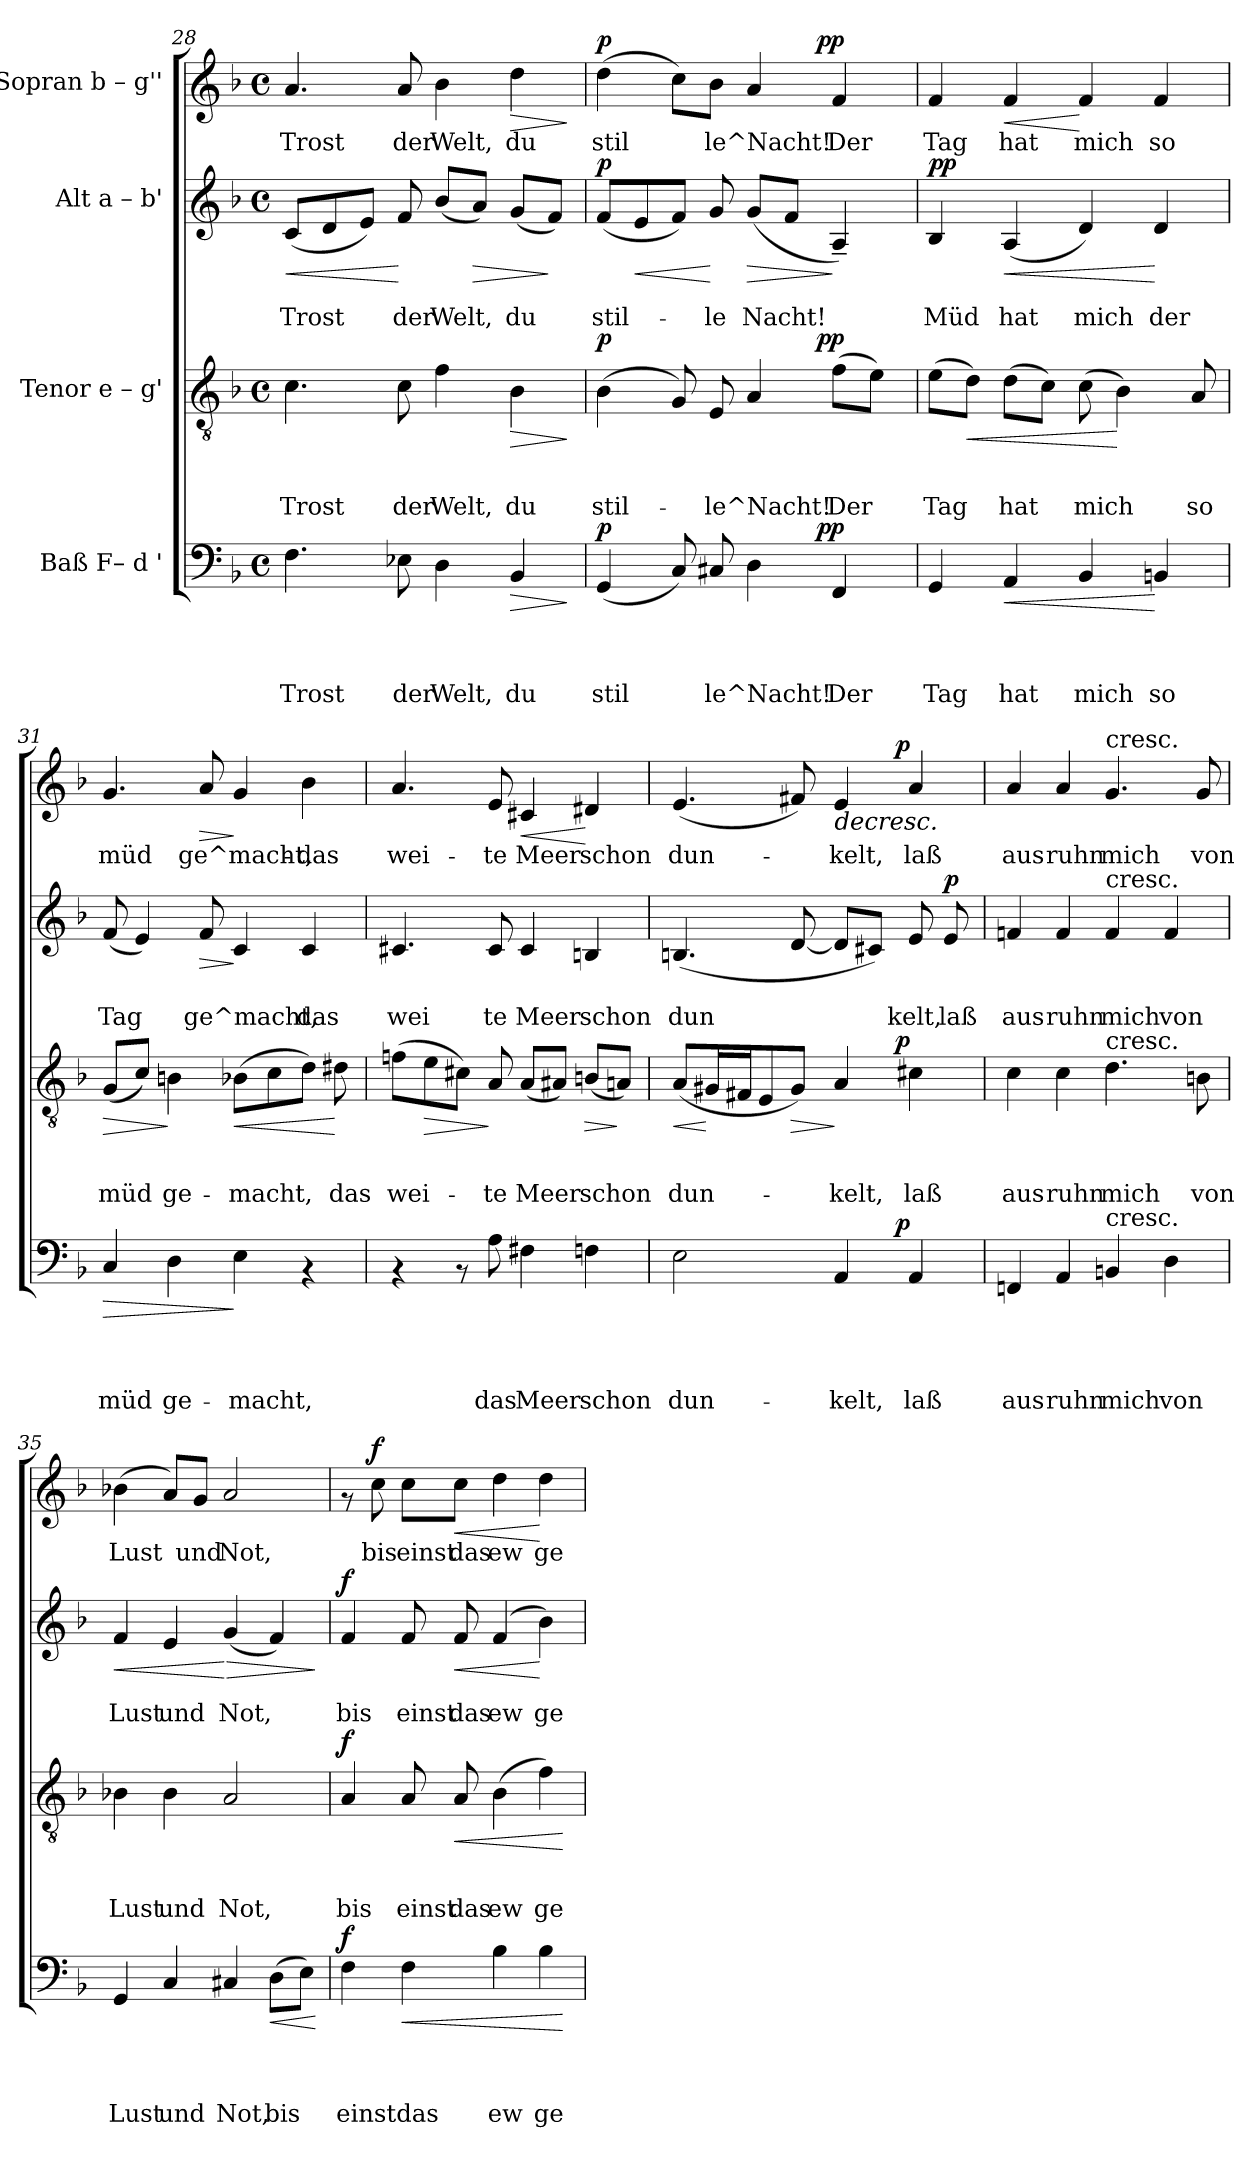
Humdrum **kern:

**kern	**text	**text	**text	**text	**dynam	**kern	**text	**text	**text	**dynam	**kern	**text	**text	**dynam	**kern	**text	**dynam
*part4	*part4	*part4	*part4	*part4	*part4	*part3	*part3	*part3	*part3	*part3	*part2	*part2	*part2	*part2	*part1	*part1	*part1
*staff4	*staff4	*staff4	*staff4	*staff4	*staff4	*staff3	*staff3	*staff3	*staff3	*staff3	*staff2	*staff2	*staff2	*staff2	*staff1	*staff1	*staff1
*I"Baß F– d '	*	*	*	*	*	*I"Tenor e – g'	*	*	*	*	*I"Alt a – b'	*	*	*	*I"Sopran b – g''	*	*
*clefF4	*	*	*	*	*	*clefGv2	*	*	*	*	*clefG2	*	*	*	*clefG2	*	*
*k[b-]	*	*	*	*	*	*k[b-]	*	*	*	*	*k[b-]	*	*	*	*k[b-]	*	*
*F:	*	*	*	*	*	*F:	*	*	*	*	*F:	*	*	*	*F:	*	*
*M4/4	*	*	*	*	*	*M4/4	*	*	*	*	*M4/4	*	*	*	*M4/4	*	*
*met(c)	*	*	*	*	*	*met(c)	*	*	*	*	*met(c)	*	*	*	*met(c)	*	*
=28	=28	=28	=28	=28	=28	=28	=28	=28	=28	=28	=28	=28	=28	=28	=28	=28	=28
!	!	!	!	!LO:LY:b	!	!	!	!	!LO:LY:b	!	!	!	!LO:LY:b	!LO:HP:b	!	!LO:LY:b	!
4.F\	.	.	.	Trost	.	4.c\	.	.	Trost	.	(<8c/L	.	Trost	<	4.a/	Trost	.
.	.	.	.	.	.	.	.	.	.	.	8d/	.	.	.	.	.	.
.	.	.	.	.	.	.	.	.	.	.	8e/J)	.	.	.	.	.	.
!	!	!	!	!LO:LY:b	!	!	!	!	!LO:LY:b	!	!	!	!LO:LY:b	!	!	!LO:LY:b	!
8E-X\	.	.	.	der	.	8c\	.	.	der	.	8f/	.	der	[	8a/	der	.
!	!	!	!	!LO:LY:b	!	!	!	!	!LO:LY:b	!	!	!	!LO:LY:b	!	!	!LO:LY:b	!
4D\	.	.	.	Welt,	.	4f\	.	.	Welt,	.	(<8b-/L	.	Welt,	.	4b-\	Welt,	.
!	!	!	!	!	!	!	!	!	!	!	!	!	!	!LO:HP:b	!	!	!
.	.	.	.	.	.	.	.	.	.	.	8a/J)	.	.	>	.	.	.
!	!	!	!	!LO:LY:b	!LO:HP:b	!	!	!	!LO:LY:b	!LO:HP:b	!	!	!LO:LY:b	!	!	!LO:LY:b	!LO:HP:b
4BB-/	.	.	.	du	>	4B-\	.	.	du	>	(<8g/L	.	du	.	4dd\	du	>
.	.	.	.	.	.	.	.	.	.	.	8f/J)	.	.	]	.	.	.
.	.	.	.	.	]	.	.	.	.	]	.	.	.	.	.	.	]
=29	=29	=29	=29	=29	=29	=29	=29	=29	=29	=29	=29	=29	=29	=29	=29	=29	=29
!	!	!	!	!LO:LY:b	!LO:DY:a	!	!	!	!LO:LY:b	!LO:DY:a	!	!	!LO:LY:b	!LO:DY:a	!	!LO:LY:b	!LO:DY:a
*^	*	*	*	*	*	*^	*	*	*	*	*	*	*	*	*^	*	*
(<4GG/	2ryy	.	.	.	stil	p	(>4B-\	2ryy	.	.	stil-	p	(<8f/L	.	stil-	p	(>4dd\	2ryy	stil	p
!	!	!	!	!	!	!	!	!	!	!	!	!	!	!	!	!LO:HP:b	!	!	!	!
.	.	.	.	.	.	.	.	.	.	.	.	.	8e/	.	.	<	.	.	.	.
8C/)	.	.	.	.	.	.	8G/)	.	.	.	.	.	8f/J)	.	.	.	8cc\L)	.	.	.
!	!	!	!	!	!LO:LY:b	!	!	!	!	!	!LO:LY:b	!	!	!	!LO:LY:b	!	!	!	!LO:LY:b	!
8C#X/	.	.	.	.	le^Nacht!	.	8E/	.	.	.	-le^Nacht!	.	8g/	.	-le	[	8b-\J	.	le^Nacht!	.
!	!	!	!	!	!	!	!	!	!	!	!	!	!	!	!LO:LY:b	!LO:HP:b	!	!	!	!
4D\	8..ryy	.	.	.	.	.	4A/	8..ryy	.	.	.	.	(<8g/L	.	Nacht!	>	4a/	8..ryy	.	.
.	.	.	.	.	.	.	.	.	.	.	.	.	8f/J	.	.	.	.	.	.	.
!	!	!	!	!	!	!LO:DY:a	!	!	!	!	!	!LO:DY:a	!	!	!	!	!	!	!	!LO:DY:a
.	4ryy	.	.	.	.	pp	.	4ryy	.	.	.	pp	.	.	.	.	.	4ryy	.	pp
!	!	!	!	!	!LO:LY:b	!	!	!	!	!	!LO:LY:b	!	!	!	!	!	!	!	!LO:LY:b	!
4FF/	.	.	.	.	Der	.	(>8f\L	.	.	.	Der	.	4A~</)	.	.	]	4f/	.	Der	.
.	.	.	.	.	.	.	8e\J)	.	.	.	.	.	.	.	.	.	.	.	.	.
.	32ryy	.	.	.	.	.	.	32ryy	.	.	.	.	.	.	.	.	.	32ryy	.	.
=30	=30	=30	=30	=30	=30	=30	=30	=30	=30	=30	=30	=30	=30	=30	=30	=30	=30	=30	=30	=30
!	!	!	!	!	!LO:LY:b	!	!	!	!	!	!LO:LY:b	!	!	!	!LO:LY:b	!LO:DY:a	!	!	!LO:LY:b	!
*v	*v	*	*	*	*	*	*	*	*	*	*	*	*	*	*	*	*v	*v	*	*
*	*	*	*	*	*	*v	*v	*	*	*	*	*	*	*	*	*	*	*
4GG/	.	.	.	Tag	.	(>8e\L	.	.	Tag	.	4B-/	.	Müd	pp	4f/	Tag	.
!	!	!	!	!	!	!	!	!	!	!LO:HP:b	!	!	!	!	!	!	!
.	.	.	.	.	.	8d\J)	.	.	.	<	.	.	.	.	.	.	.
!	!	!	!	!LO:LY:b	!LO:HP:b	!	!	!	!LO:LY:b	!	!	!	!LO:LY:b	!LO:HP:b	!	!LO:LY:b	!LO:HP:b
4AA/	.	.	.	hat	<	(>8d\L	.	.	hat	.	(<4A/	.	hat	<	4f/	hat	<
.	.	.	.	.	.	8c\J)	.	.	.	.	.	.	.	.	.	.	.
!	!	!	!	!LO:LY:b	!	!	!	!	!LO:LY:b	!	!	!	!LO:LY:b	!	!	!LO:LY:b	!
4BB-/	.	.	.	mich	.	(>8c\	.	.	mich	.	4d/)	.	mich	.	4f/	mich	[
.	.	.	.	.	.	4B-\)	.	.	.	[	.	.	.	.	.	.	.
!	!	!	!	!LO:LY:b	!	!	!	!	!	!	!	!	!LO:LY:b	!	!	!LO:LY:b	!
4BBn/	.	.	.	so	[	.	.	.	.	.	4d/	.	der	[	4f/	so	.
!	!	!	!	!	!	!	!	!	!LO:LY:b	!	!	!	!	!	!	!	!
.	.	.	.	.	.	8A/	.	.	so	.	.	.	.	.	.	.	.
!!LO:PB:g=z
=31	=31	=31	=31	=31	=31	=31	=31	=31	=31	=31	=31	=31	=31	=31	=31	=31	=31
!	!	!	!	!LO:LY:b	!LO:HP:b	!	!	!	!LO:LY:b	!LO:HP:b	!	!	!LO:LY:b	!	!	!LO:LY:b	!
4C/	.	.	.	müd	>	(<8G/L	.	.	müd	>	(<8f/	.	Tag	.	4.g/	müd	.
.	.	.	.	.	.	8c/J)	.	.	.	.	4e/)	.	.	.	.	.	.
!	!	!	!	!LO:LY:b	!	!	!	!	!LO:LY:b	!	!	!	!	!	!	!	!
4D\	.	.	.	ge-	.	4Bn\	.	.	ge-	]	.	.	.	.	.	.	.
!	!	!	!	!	!	!	!	!	!	!	!	!	!LO:LY:b	!LO:HP:b	!	!LO:LY:b	!LO:HP:b
.	.	.	.	.	.	.	.	.	.	.	8f/	.	ge^macht,	>	8a/	ge^macht,-	>
!	!	!	!	!LO:LY:b	!	!	!	!	!LO:LY:b	!LO:HP:b	!	!	!	!	!	!	!
4E\	.	.	.	-macht,	]	(>8B-X\L	.	.	-macht,	<	4c/	.	.	]	4g/	.	]
.	.	.	.	.	.	8c\	.	.	.	.	.	.	.	.	.	.	.
!	!	!	!	!	!	!	!	!	!	!	!	!	!LO:LY:b	!	!	!LO:LY:b	!
4rAA	.	.	.	.	.	8d\J)	.	.	.	.	4c/	.	das	.	4b-\	-das	.
!	!	!	!	!	!	!	!	!	!LO:LY:b	!	!	!	!	!	!	!	!
.	.	.	.	.	.	8d#X\	.	.	das	[	.	.	.	.	.	.	.
=32	=32	=32	=32	=32	=32	=32	=32	=32	=32	=32	=32	=32	=32	=32	=32	=32	=32
!	!	!	!	!	!	!	!	!	!LO:LY:b	!	!	!	!LO:LY:b	!	!	!LO:LY:b	!
4rAA	.	.	.	.	.	(>8fn\L	.	.	wei-	.	4.c#X/	.	wei	.	4.a/	wei-	.
!	!	!	!	!	!	!	!	!	!	!LO:HP:b	!	!	!	!	!	!	!
.	.	.	.	.	.	8e\	.	.	.	>	.	.	.	.	.	.	.
8rAA	.	.	.	.	.	8c#X\J)	.	.	.	.	.	.	.	.	.	.	.
!	!	!	!	!LO:LY:b	!	!	!	!	!LO:LY:b	!	!	!	!LO:LY:b	!	!	!LO:LY:b	!
8A\	.	.	.	das	.	8A/	.	.	-te	]	8c#/	.	te	.	8e/	-te	.
!	!	!	!	!LO:LY:b	!	!	!	!	!LO:LY:b	!	!	!	!LO:LY:b	!	!	!LO:LY:b	!LO:HP:b
4F#X\	.	.	.	Meer	.	(<8A/L	.	.	Meer	.	4c#/	.	Meer	.	4c#X/	Meer	<
.	.	.	.	.	.	8A#X/J)	.	.	.	.	.	.	.	.	.	.	.
!	!	!	!	!LO:LY:b	!	!	!	!	!LO:LY:b	!LO:HP:b	!	!	!LO:LY:b	!	!	!LO:LY:b	!
4Fn\	.	.	.	schon	.	(<8Bn/L	.	.	schon	>	4Bn/	.	schon	.	4d#X/	schon	[
.	.	.	.	.	.	8An/J)	.	.	.	]	.	.	.	.	.	.	.
=33	=33	=33	=33	=33	=33	=33	=33	=33	=33	=33	=33	=33	=33	=33	=33	=33	=33
!	!	!	!	!LO:LY:b	!	!	!	!	!LO:LY:b	!LO:HP:b	!	!	!LO:LY:b	!	!	!LO:LY:b	!
*^	*	*	*	*	*	*^	*	*	*	*	*	*	*	*	*^	*	*
2E\	2ryy	.	.	.	dun-	.	(<8A/L	2ryy	.	.	dun-	<	(4.Bn/	.	dun	.	(<4.e/	2ryy	dun-	.
.	.	.	.	.	.	.	16G#X/L	.	.	.	.	[	.	.	.	.	.	.	.	.
.	.	.	.	.	.	.	16F#X/J	.	.	.	.	.	.	.	.	.	.	.	.	.
.	.	.	.	.	.	.	8E/	.	.	.	.	.	.	.	.	.	.	.	.	.
!	!	!	!	!	!	!	!	!	!	!	!	!LO:HP:b	!	!	!	!	!	!	!	!
.	.	.	.	.	.	.	8G#/J)	.	.	.	.	>	[<8d/	.	.	.	8f#X/)	.	.	.
!	!	!	!	!	!LO:LY:b	!	!	!	!	!	!LO:LY:b	!	!	!	!	!	!	!	!LO:LY:b	!LO:HP:b
4AA/	8..ryy	.	.	.	-kelt,	.	4A/	8..ryy	.	.	-kelt,	]	8d/L]	.	.	.	4e/	8..ryy	-kelt,	>
.	.	.	.	.	.	.	.	.	.	.	.	.	8c#X/J)	.	.	.	.	.	.	.
!	!	!	!	!	!	!LO:DY:a	!	!	!	!	!	!LO:DY:a	!	!	!	!	!	!	!	!LO:DY:a
.	4ryy	.	.	.	.	p	.	4ryy	.	.	.	p	.	.	.	.	.	4ryy	.	p
!	!	!	!	!	!LO:LY:b	!	!	!	!	!	!LO:LY:b	!	!	!	!LO:LY:b	!	!	!	!LO:LY:b	!
4AA/	.	.	.	.	laß	.	4c#X\	.	.	.	laß	.	8e/	.	kelt,	.	4a/	.	laß	]
!	!	!	!	!	!	!	!	!	!	!	!	!	!	!	!LO:LY:b	!LO:DY:a	!	!	!	!
.	.	.	.	.	.	.	.	.	.	.	.	.	8e/	.	laß	p	.	.	.	.
.	32ryy	.	.	.	.	.	.	32ryy	.	.	.	.	.	.	.	.	.	32ryy	.	.
!!LO:LB:g=z
=34	=34	=34	=34	=34	=34	=34	=34	=34	=34	=34	=34	=34	=34	=34	=34	=34	=34	=34	=34	=34
!	!	!	!	!	!LO:LY:b	!	!	!	!	!	!LO:LY:b	!	!	!	!LO:LY:b	!	!	!	!LO:LY:b	!
*v	*v	*	*	*	*	*	*	*	*	*	*	*	*	*	*	*	*v	*v	*	*
*	*	*	*	*	*	*v	*v	*	*	*	*	*	*	*	*	*	*	*
4FFn/	.	.	.	aus	.	4c\	.	.	aus	.	4fn/	.	aus	.	4a/	aus	.
!	!	!	!	!LO:LY:b	!	!	!	!	!LO:LY:b	!	!	!	!LO:LY:b	!	!	!LO:LY:b	!
4AA/	.	.	.	ruhn	.	4c\	.	.	ruhn	.	4f/	.	ruhn	.	4a/	ruhn	.
!	!	!	!	!	!	!	!	!	!	!	!	!	!	!	!LO:TX:a:t=cresc.	!	!
!	!	!	!	!	!	!	!	!	!	!	!LO:TX:a:t=cresc.	!	!	!	!	!	!
!	!	!	!	!	!	!LO:TX:a:t=cresc.	!	!	!	!	!	!	!	!	!	!	!
!LO:TX:a:t=cresc.	!	!	!	!	!	!	!	!	!	!	!	!	!	!	!	!	!
!	!	!	!	!LO:LY:b	!	!	!	!	!LO:LY:b	!	!	!	!LO:LY:b	!	!	!LO:LY:b	!
4BBn/	.	.	.	mich	.	4.d\	.	.	mich	.	4f/	.	mich	.	4.g/	mich	.
!	!	!	!	!LO:LY:b	!	!	!	!	!	!	!	!	!LO:LY:b	!	!	!	!
4D\	.	.	.	von	.	.	.	.	.	.	4f/	.	von	.	.	.	.
!	!	!	!	!	!	!	!	!	!LO:LY:b	!	!	!	!	!	!	!LO:LY:b	!
.	.	.	.	.	.	8Bn\	.	.	von	.	.	.	.	.	8g/	von	.
=35	=35	=35	=35	=35	=35	=35	=35	=35	=35	=35	=35	=35	=35	=35	=35	=35	=35
!	!	!	!	!LO:LY:b	!	!	!	!	!LO:LY:b	!	!	!	!LO:LY:b	!LO:HP:b	!	!LO:LY:b	!
4GG/	.	.	.	Lust	.	4B-X\	.	.	Lust	.	4f/	.	Lust	<	(>4b-X\	Lust	.
!	!	!	!	!LO:LY:b	!	!	!	!	!LO:LY:b	!	!	!	!LO:LY:b	!	!	!	!
4C/	.	.	.	und	.	4B-\	.	.	und	.	4e/	.	und	.	8a/L)	.	.
!	!	!	!	!	!	!	!	!	!	!	!	!	!	!	!	!LO:LY:b	!
.	.	.	.	.	.	.	.	.	.	.	.	.	.	.	8g/J	und	.
!	!	!	!	!LO:LY:b	!	!	!	!	!LO:LY:b	!	!	!	!LO:LY:b	!LO:HP:n=1:b	!	!LO:LY:b	!
4C#X/	.	.	.	Not,	.	2A/	.	.	Not,	.	(<4g/	.	Not,	[ >	2a/	Not,	.
!	!	!	!	!LO:LY:b	!LO:HP:b	!	!	!	!	!	!	!	!	!	!	!	!
(>8D\L	.	.	.	bis	<	.	.	.	.	.	4f/)	.	.	.	.	.	.
8E\J)	.	.	.	.	.	.	.	.	.	.	.	.	.	.	.	.	.
.	.	.	.	.	[	.	.	.	.	.	.	.	.	]	.	.	.
=36	=36	=36	=36	=36	=36	=36	=36	=36	=36	=36	=36	=36	=36	=36	=36	=36	=36
!	!	!	!	!LO:LY:b	!LO:DY:a	!	!	!	!LO:LY:b	!LO:DY:a	!	!	!LO:LY:b	!LO:DY:a	!	!	!
4F\	.	.	.	einst	f	4A/	.	.	bis	f	4f/	.	bis	f	8rf	.	.
!	!	!	!	!	!	!	!	!	!	!	!	!	!	!	!	!LO:LY:b	!LO:DY:a
.	.	.	.	.	.	.	.	.	.	.	.	.	.	.	8cc\	bis	f
!	!	!	!	!LO:LY:b	!LO:HP:b	!	!	!	!LO:LY:b	!	!	!	!LO:LY:b	!	!	!LO:LY:b	!
4F\	.	.	.	das	<	8A/	.	.	einst	.	8f/	.	einst	.	8cc\L	einst	.
!	!	!	!	!	!	!	!	!	!LO:LY:b	!LO:HP:b	!	!	!LO:LY:b	!LO:HP:b	!	!LO:LY:b	!LO:HP:b
.	.	.	.	.	.	8A/	.	.	das	<	8f/	.	das	<	8cc\J	das	<
!	!	!	!	!LO:LY:b	!	!	!	!	!LO:LY:b	!	!	!	!LO:LY:b	!	!	!LO:LY:b	!
4B-\	.	.	.	ew	.	(>4B-\	.	.	ew	.	(4f/	.	ew	.	4dd\	ew	.
!	!	!	!	!LO:LY:b	!	!	!	!	!LO:LY:b	!	!	!	!LO:LY:b	!	!	!LO:LY:b	!
4B-\	.	.	.	ge	.	4f\)	.	.	ge	.	4b-\)	.	ge	[	4dd\	ge	[
.	.	.	.	.	[	.	.	.	.	[	.	.	.	.	.	.	.
=	=	=	=	=	=	=	=	=	=	=	=	=	=	=	=	=	=
*-	*-	*-	*-	*-	*-	*-	*-	*-	*-	*-	*-	*-	*-	*-	*-	*-	*-
